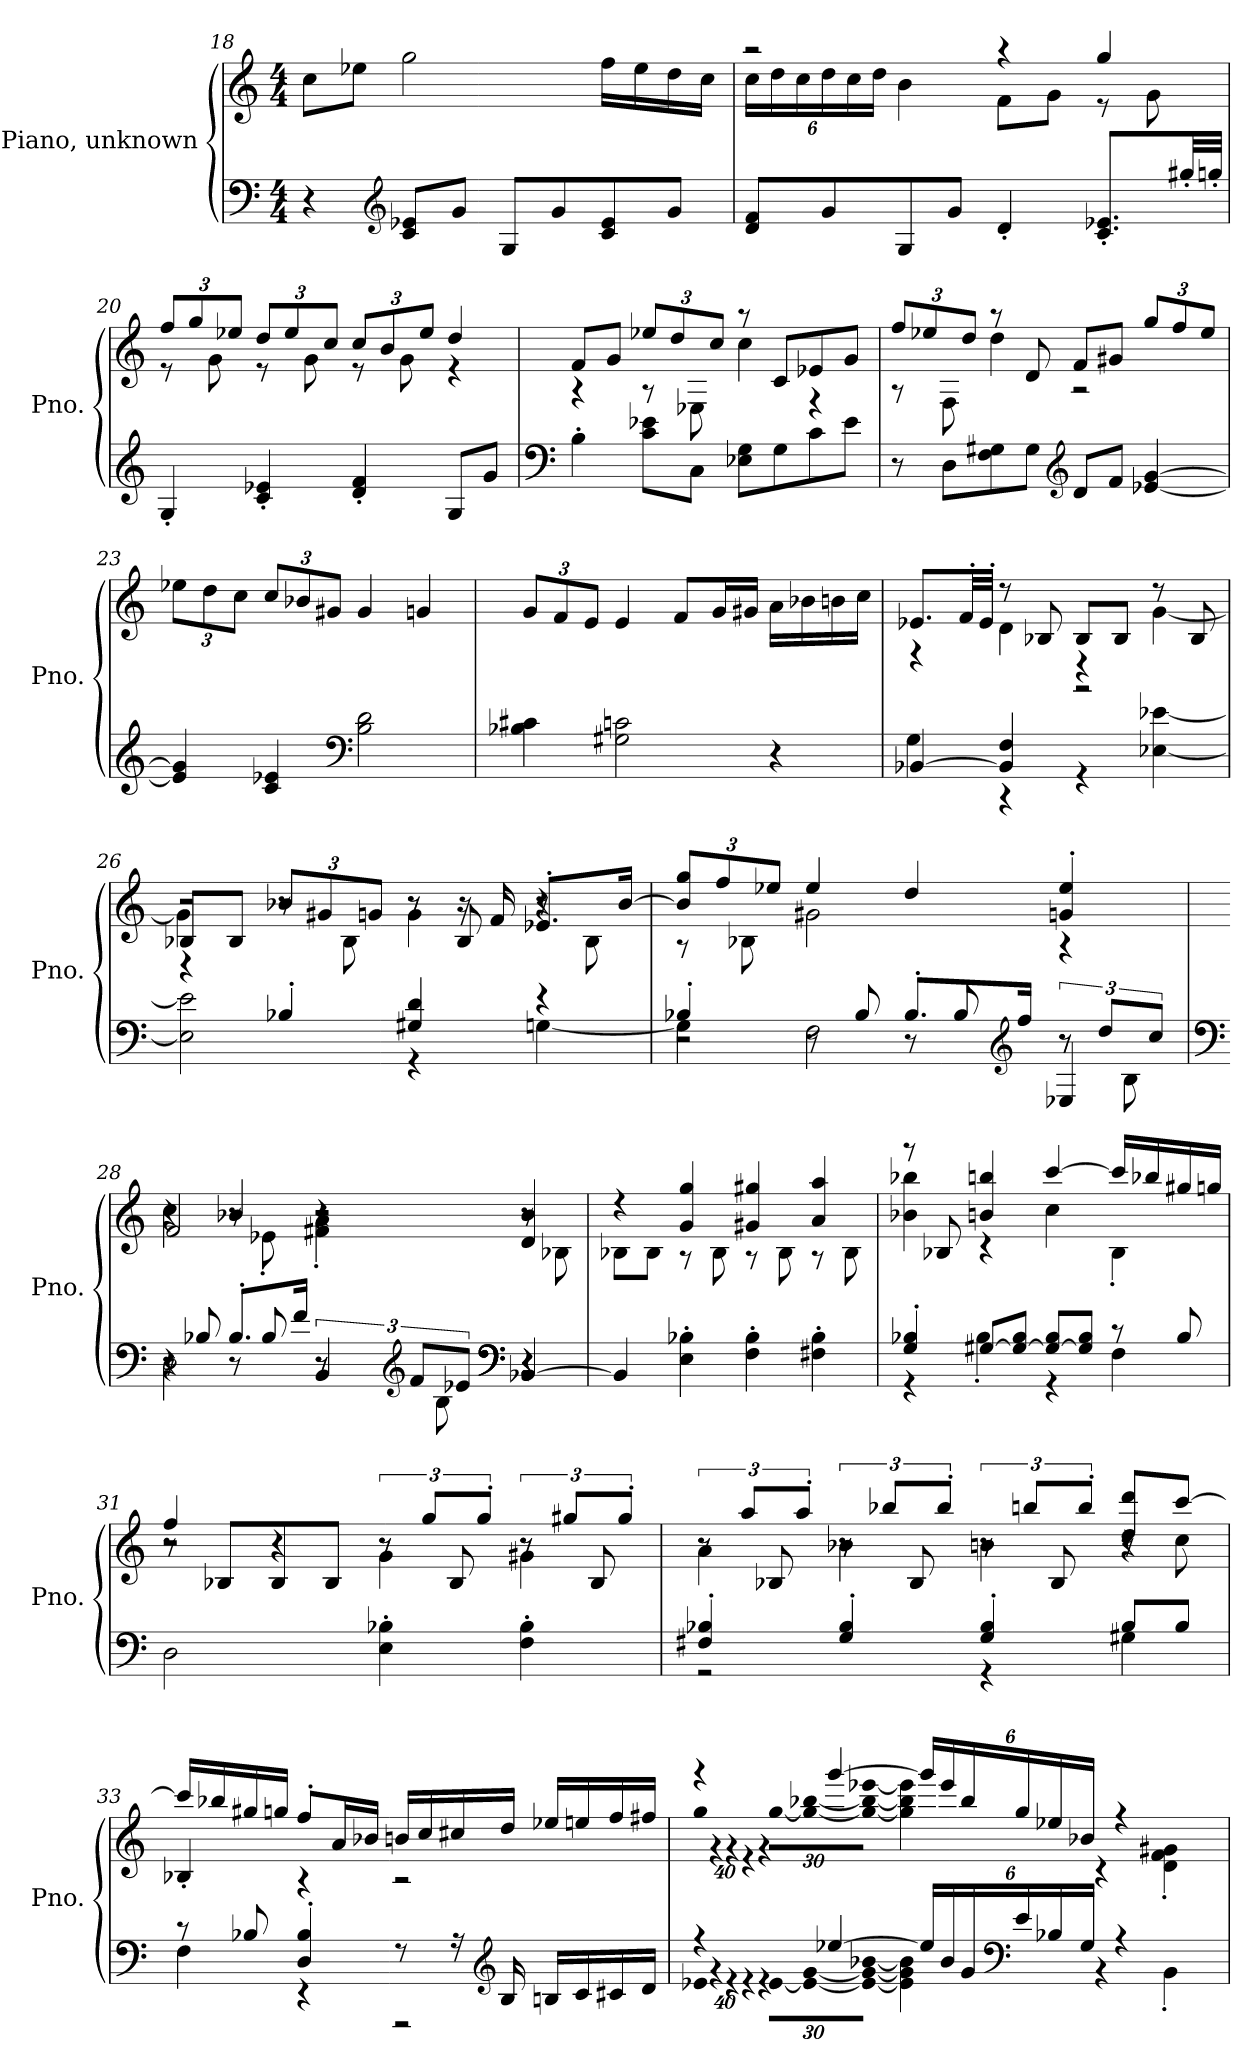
**kern	**kern
*part1	*part1
*staff2	*staff1
*I"Piano, unknown	*
*I'Pno.	*
!!LO:LB:g=z
*clefF4	*clefG2
*k[]	*k[]
*M4/4	*M4/4
=18	=18
4r	8cc\L
.	8ee-X\J
*clefG2	*
8c/ 8e-X/L	2gg\
8g/J	.
8G/L	.
8g/	.
8c/ 8e-/	16ff\LL
.	16ee-\
8g/J	16dd\
.	16cc\JJ
=19	=19
*	*^
*	*	*Xbrackettup
8d/ 8f/L	2r	24cc\LL
.	.	24dd\
.	.	24cc\
8g/	.	24dd\
.	.	24cc\
.	.	24dd\JJ
8G/	.	4b\
8g/J	.	.
4d'/	4r	8f\L
.	.	8g\J
8.c/' 8.e-X/'L	4gg/	8r
.	.	8g\
32gg#X'/LL	.	.
32ggn'/JJJ	.	.
=20	=20	=20
4G'/	12ff/L	8r
.	12gg/	.
.	.	8g\
.	12ee-X/J	.
4c/' 4e-X/'	12dd/L	8r
.	12ee-/	.
.	.	8g\
.	12cc/J	.
4d/' 4f/'	12cc/L	8r
.	12b/	.
.	.	8g\
.	12ee-/J	.
8G/L	4dd/	4r
8g/J	.	.
!!LO:LB:g=z	!!
=21	=21	=21
*clefF4	*	*
4B'\	8f/L	4r
.	8g/J	.
8c\ 8e-X\L	12ee-X/L	8r
.	12dd/	.
8C\J	.	8E-X\
.	12cc/J	.
8E-X\ 8G\L	8r	4cc\
8G\	8c/L	.
8c\	8e-X/	4r
8e-\J	8g/J	.
=22	=22	=22
8r	12ff/L	8r
.	12ee-X/	.
8D\L	.	8F\
.	12dd/J	.
8F\ 8G#X\	8r	4dd\
8G#\J	8d/	.
*clefG2	*	*
8d/L	8f/L	2r
8f/J	8g#X/J	.
[4e-X/ [4g/	12gg/L	.
.	12ff/	.
.	12ee-/J	.
*	*v	*v
=23	=23
4e-/] 4g/]	12ee-X\L
.	12dd\
.	12cc\J
4c/ 4e-X/	12cc/L
.	12b-X/
.	12g#X/J
*clefF4	*
2B\ 2d\	4g#/
.	4gn/
!!LO:PB:g=z
=24	=24
4B-X\ 4c#X\	12g/L
.	12f/
.	12e/J
2G#X\ 2cn\	4e/
.	8f/L
.	16g/L
.	16g#X/JJ
4r	16a\LL
.	16b-X\
.	16bn\
.	16cc\JJ
=25	=25
*^	*^
[4BB-X/	4G\	8.e-X/L	4r
.	.	32f'/LL	.
.	.	32e-'/JJJ	.
4BB-/] 4F/	4r	8r	4d\
.	.	8B-X/	.
2r	4r	8B-/L	4r
.	.	8B-/J	.
.	[4E-X\ [4e-X\	8r	[4g\
.	.	8B-/	.
=26	=26	=26	=26
*	*	*	*^
4r	2E-\] 2e-\]	8B-X/L	4g\]	2r
.	.	8B-/J	.	.
4B-X'/	.	12b-X/L	8r	.
.	.	12g#X/	.	.
.	.	.	8B-\	.
.	.	12gn/J	.	.
4G#X/ 4d/	4r	8r	4g\	8r
.	.	16r	.	8B-/
.	.	16f/	.	.
4r	[4Gn\	8.e-X'/L	8r	4r
.	.	.	8B-\	.
.	.	[16b-/Jk	.	.
*	*	*	*v	*v
!!LO:LB:g=z
=27	=27	=27	=27
*	*^	*	*
4B-X'/	4G\]	2r	12b-/] 12gg/L	8r
.	.	.	12ff/	.
.	.	.	.	8B-X\
.	.	.	12ee-X/J	.
8r	2F\	.	4ee-/	2g#X\
8B-/	.	.	.	.
8.B-'/L	.	8r	4dd/	.
.	.	8B-/	.	.
*clefG2	*	*	*	*
16ff/Jk	.	.	.	.
12r	8r	4E-X/	4gn/' 4ee-/'	4r
12dd/L	.	.	.	.
.	8B-\	.	.	.
12cc/J	.	.	.	.
*	*	*	*v	*v
=28	=28	=28	=28
*clefF4	*	*	*
*	*	*	*^
*	*	*	*	*^
8r	2D\	4r	4r	4cc\	2f/
8B-X/	.	.	.	.	.
8.B-'/L	.	8r	4b-X/	8r	.
.	.	8B-/	.	8e-X'\	.
16f/Jk	.	.	.	.	.
12r	8r	4BB/	2r	4f#X\' 4a\'	4r
*clefG2	*	*	*	*	*
12f/L	.	.	.	.	.
.	8B-\	.	.	.	.
12e-X/J	.	.	.	.	.
*clefF4	*	*	*	*	*
[4BB-X/	4r	4r	.	8r	4d/ 4b-/
.	.	.	.	8B-X\	.
*v	*v	*v	*	*	*
*	*	*v	*v
!!LO:LB:g=z
=29	=29	=29
4BB-/]	4r	8B-X\L
.	.	8B-\J
4E\' 4B-X\'	4g/ 4gg/	8r
.	.	8B-\
4F\' 4B-\'	4g#X/ 4gg#X/	8r
.	.	8B-\
4F#X\' 4B-\'	4a/ 4aa/	8r
.	.	8B-\
=30	=30	=30
*^	*	*
4G/' 4B-X/'	4r	8r	4b-X\ 4bb-X\
.	.	8B-X/	.
[8G#X/L	4B-'\	4bn/ 4bbn/	4r
8G#/_ 8B-/J	.	.	.
8G#/_ 8B-/L	4r	[4ccc/	4cc\
8G#/] 8B-/J	.	.	.
8r	4F\	16ccc/LL]	4B-'\
.	.	16bb-X/	.
8B-/	.	16gg#X/	.
.	.	16ggn/JJ	.
*v	*v	*	*
=31	=31	=31
*	*	*^
2D\	8r	2r	4ff/
.	8B-X/L	.	.
.	8B-/	.	4r
.	8B-/J	.	.
*	*brackettup	*	*
4E\' 4B-X\'	12r	4g\	8r
.	12gg/L	.	.
.	.	.	8B-/
.	12gg'/J	.	.
4F\' 4B-\'	12r	4g#X\	8r
.	12gg#X/L	.	.
.	.	.	8B-/
.	12gg#'/J	.	.
!!LO:LB:g=z	!!	!!
=32	=32	=32	=32
*^	*	*	*
4F#X/' 4B-X/'	2r	12r	4a\	8r
.	.	12aa/L	.	.
.	.	.	.	8B-X/
.	.	12aa'/J	.	.
4G/' 4B-/'	.	12r	4b-X\	8r
.	.	12bb-X/L	.	.
.	.	.	.	8B-/
.	.	12bb-'/J	.	.
4G/' 4B-/'	4r	12r	4bn\	8r
.	.	12bbn/L	.	.
.	.	.	.	8B-/
.	.	12bb'/J	.	.
8B-/L	4G#X\	8dd/ 8ddd/L	8r	4r
8B-/J	.	[8ccc/J	8cc\	.
*	*	*	*v	*v
!!LO:LB:g=z
=33	=33	=33	=33
8r	4F\	16ccc/LL]	4B-X'/
.	.	16bb-X/	.
8B-X/	.	16gg#X/	.
.	.	16ggn/JJ	.
4D/' 4B-/'	4r	8ff'/L	4r
.	.	16a/L	.
.	.	16b-X/JJ	.
8r	2r	16bn/LL	2r
.	.	16cc/	.
16r	.	16cc#X/	.
*clefG2	*	*	*
16B-/	.	16dd/JJ	.
16Bn/LL	.	16ee-X/LL	.
16c/	.	16een/	.
16c#X/	.	16ff/	.
16d/JJ	.	16ff#X/JJ	.
!!LO:LB:g=z	!!
=34	=34	=34	=34
!	!LO:N:vis=32	!	!LO:N:vis=32
4r	640%23e-X\	4r	640%23gg\
!	!LO:N:vis=32	!	!LO:N:vis=32
.	640%23r	.	640%23r
!	!LO:N:vis=32	!	!LO:N:vis=32
.	640%23r	.	640%23r
!	!LO:N:vis=32	!	!LO:N:vis=32
.	640%23r	.	640%23r
!	!LO:N:vis=64	!	!LO:N:vis=64
.	960%17r	.	960%17r
!	!LO:N:vis=64	!	!LO:N:vis=64
.	[960%17e-\KLLL	.	[960%17gg\KLLL
!	!LO:N:vis=32	!	!LO:N:vis=32
.	640%23e-\_ [640%23g\	.	640%23gg\_ [640%23bb-X\
!	!LO:N:vis=32	!	!LO:N:vis=32
.	640%23e-\_ 640%23g\_ [640%23b-X\JJJ	.	640%23gg\_ 640%23bb-\_ [640%23eee-X\JJJ
[4ee-X/	.	[4ggg/	.
.	4e-\] 4g\] 4b-\]	.	4gg\] 4bb-\] 4eee-\]
*Xbrackettup	*	*Xbrackettup	*
24ee-/LL]	.	24ggg/LL]	.
.	4r	.	4r
24b-/	.	24eee-/	.
24g/	.	24bb-/	.
*clefF4	*	*	*
24e-/	.	24gg/	.
24B-X/	.	24ee-X/	.
24G/JJ	.	24b-X/JJ	.
4r	.	4r	.
.	4BB'\	.	4d\' 4f\' 4g#X\'
960ryy	.	960ryy	.
*v	*v	*	*
*	*v	*v
=	=
*-	*-
